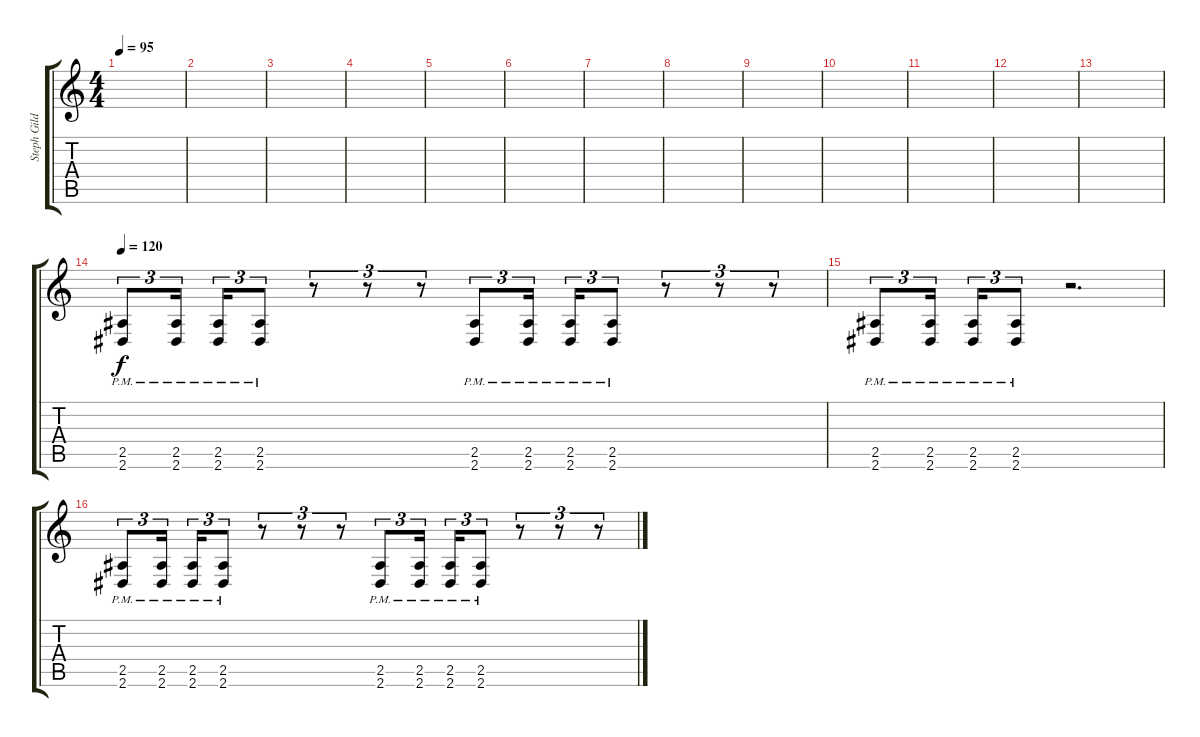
\track ("Steph Gildea (Rhythm)" "Steph Gild") {instrument distortionguitar}
\staff {score tabs}
\tuning (Eb4 Bb3 Gb3 Db3 Ab2 Db2) {hide}
\ts (4 4)
\tempo 95
\clef g2
\ks c
|
|
|
|
|
|
|
|
|
|
|
|
|
\tempo 120
(2.5{pm} 2.6{pm}).8{tu (3 2)} (2.5{pm} 2.6{pm}).16{tu (3 2) beam splitsecondary} (2.5{pm} 2.6{pm}).16{tu (3 2)} (2.5{pm} 2.6{pm}).8{tu (3 2)} r.8{tu (3 2)} r.8{tu (3 2)} r.8{tu (3 2)} (2.5{pm} 2.6{pm}).8{tu (3 2)} (2.5{pm} 2.6{pm}).16{tu (3 2) beam splitsecondary} (2.5{pm} 2.6{pm}).16{tu (3 2)} (2.5{pm} 2.6{pm}).8{tu (3 2)} r.8{tu (3 2)} r.8{tu (3 2)} r.8{tu (3 2)} |
(2.5{pm} 2.6{pm}).8{tu (3 2)} (2.5{pm} 2.6{pm}).16{tu (3 2) beam splitsecondary} (2.5{pm} 2.6{pm}).16{tu (3 2)} (2.5{pm} 2.6{pm}).8{tu (3 2)} r.2{d} |
(2.5{pm} 2.6{pm}).8{tu (3 2)} (2.5{pm} 2.6{pm}).16{tu (3 2) beam splitsecondary} (2.5{pm} 2.6{pm}).16{tu (3 2)} (2.5{pm} 2.6{pm}).8{tu (3 2)} r.8{tu (3 2)} r.8{tu (3 2)} r.8{tu (3 2)} (2.5{pm} 2.6{pm}).8{tu (3 2)} (2.5{pm} 2.6{pm}).16{tu (3 2) beam splitsecondary} (2.5{pm} 2.6{pm}).16{tu (3 2)} (2.5{pm} 2.6{pm}).8{tu (3 2)} r.8{tu (3 2)} r.8{tu (3 2)} r.8{tu (3 2)}
